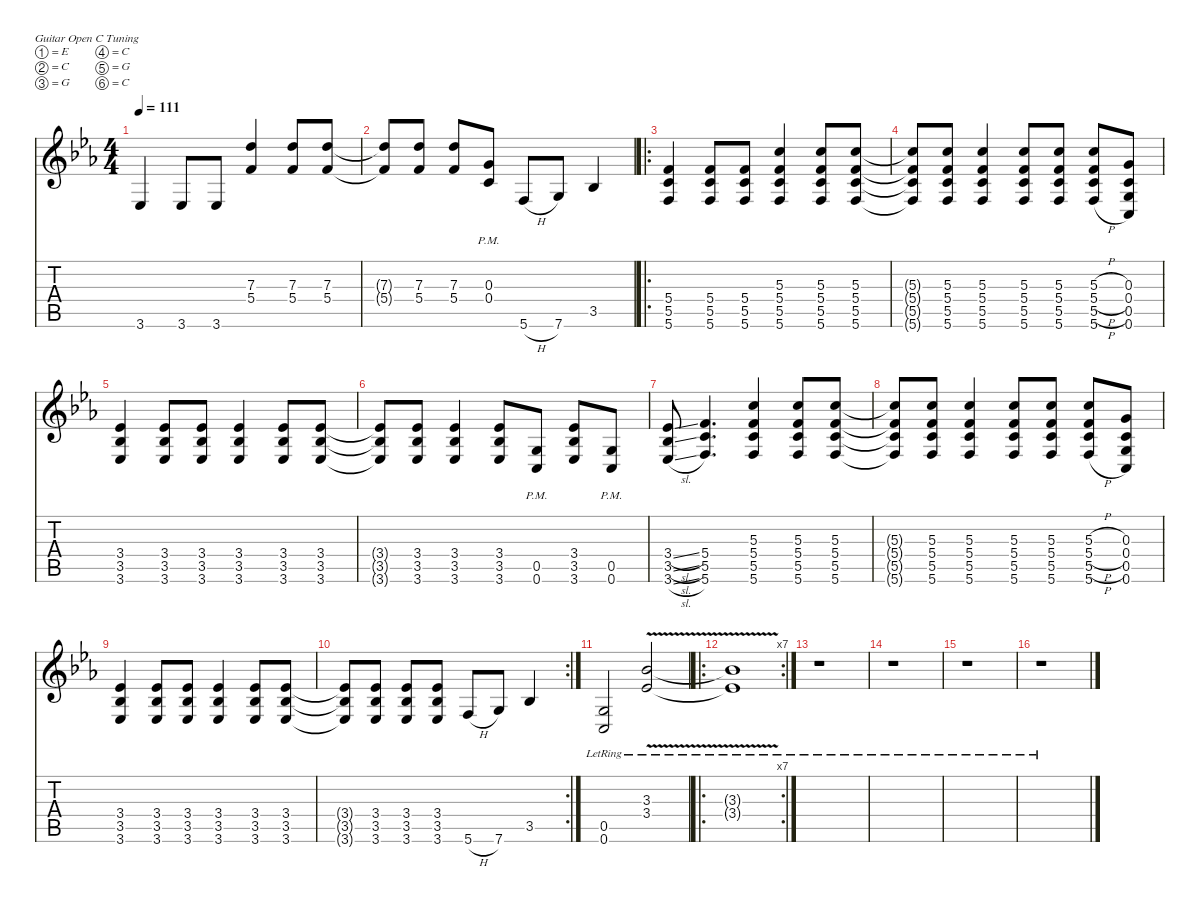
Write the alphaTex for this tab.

\defaultSystemsLayout 4
\hideDynamics
\bracketExtendMode nobrackets
\singleTrackTrackNamePolicy hidden
\multiTrackTrackNamePolicy hidden
\firstSystemTrackNameMode fullname
\firstSystemTrackNameOrientation horizontal
\otherSystemsTrackNameOrientation horizontal
\track ("Layers" "dist.guit.") {instrument distortionguitar}
\staff {score tabs}
\tuning (E4 C4 G3 C3 G2 C2)
\ts (4 4)
\tempo 111
\clef g2
\ks eb
3.6{acc b}.4{dy f beam Up} 3.6{acc b}.8{beam Up} 3.6{acc b}.8{beam Up} (7.3{acc forcenatural} 5.4{acc forcenatural}).4{beam Up} (7.3{acc forcenatural} 5.4{acc forcenatural}).8{beam Up} (7.3{acc forcenatural} 5.4{acc forcenatural}).8{beam Up} |
(7.3{t acc forcenatural} 5.4{t acc forcenatural}).8{beam Up} (7.3{acc forcenatural} 5.4{acc forcenatural}).8{beam Up} (7.3{acc forcenatural} 5.4{acc forcenatural}).8{beam Up} (0.3{pm acc forcenatural} 0.4{pm acc forcenatural}).8{beam Up} 5.6{h acc forcenatural}.8{beam Up} 7.6{acc forcenatural}.8{beam Up} 3.5{acc b}.4{beam Up} |
\ro
(5.4{acc forcenatural} 5.5{acc forcenatural} 5.6{acc forcenatural}).4{beam Up} (5.4{acc forcenatural} 5.5{acc forcenatural} 5.6{acc forcenatural}).8{beam Up} (5.4{acc forcenatural} 5.5{acc forcenatural} 5.6{acc forcenatural}).8{beam Up} (5.3{acc forcenatural} 5.4{acc forcenatural} 5.5{acc forcenatural} 5.6{acc forcenatural}).4{beam Up} (5.3{acc forcenatural} 5.4{acc forcenatural} 5.5{acc forcenatural} 5.6{acc forcenatural}).8{beam Up} (5.3{acc forcenatural} 5.4{acc forcenatural} 5.5{acc forcenatural} 5.6{acc forcenatural}).8{beam Up} |
(5.3{t acc forcenatural} 5.4{t acc forcenatural} 5.5{t acc forcenatural} 5.6{t acc forcenatural}).8{beam Up} (5.3{acc forcenatural} 5.4{acc forcenatural} 5.5{acc forcenatural} 5.6{acc forcenatural}).8{beam Up} (5.3{acc forcenatural} 5.4{acc forcenatural} 5.5{acc forcenatural} 5.6{acc forcenatural}).4{beam Up} (5.3{acc forcenatural} 5.4{acc forcenatural} 5.5{acc forcenatural} 5.6{acc forcenatural}).8{beam Up} (5.3{acc forcenatural} 5.4{acc forcenatural} 5.5{acc forcenatural} 5.6{acc forcenatural}).8{beam Up} (5.3{h acc forcenatural} 5.4{h acc forcenatural} 5.5{h acc forcenatural} 5.6{h acc forcenatural}).8{beam Up} (0.3{acc forcenatural} 0.4{acc forcenatural} 0.5{acc forcenatural} 0.6{acc forcenatural}).8{beam Up} |
(3.4{acc b} 3.5{acc b} 3.6{acc b}).4{beam Up} (3.4{acc b} 3.5{acc b} 3.6{acc b}).8{beam Up} (3.4{acc b} 3.5{acc b} 3.6{acc b}).8{beam Up} (3.4{acc b} 3.5{acc b} 3.6{acc b}).4{beam Up} (3.4{acc b} 3.5{acc b} 3.6{acc b}).8{beam Up} (3.4{acc b} 3.5{acc b} 3.6{acc b}).8{beam Up} |
(3.4{t acc b} 3.5{t acc b} 3.6{t acc b}).8{beam Up} (3.4{acc b} 3.5{acc b} 3.6{acc b}).8{beam Up} (3.4{acc b} 3.5{acc b} 3.6{acc b}).4{beam Up} (3.4{acc b} 3.5{acc b} 3.6{acc b}).8{beam Up} (0.5{pm acc forcenatural} 0.6{pm acc forcenatural}).8{beam Up} (3.4{acc b} 3.5{acc b} 3.6{acc b}).8{beam Up} (0.5{pm acc forcenatural} 0.6{pm acc forcenatural}).8{beam Up} |
(3.4{sl acc b} 3.5{sl acc b} 3.6{sl acc b}).8{beam Up} (5.4{acc forcenatural} 5.5{acc forcenatural} 5.6{acc forcenatural}).4{d beam Up} (5.3{acc forcenatural} 5.4{acc forcenatural} 5.5{acc forcenatural} 5.6{acc forcenatural}).4{beam Up} (5.3{acc forcenatural} 5.4{acc forcenatural} 5.5{acc forcenatural} 5.6{acc forcenatural}).8{beam Up} (5.3{acc forcenatural} 5.4{acc forcenatural} 5.5{acc forcenatural} 5.6{acc forcenatural}).8{beam Up} |
(5.3{t acc forcenatural} 5.4{t acc forcenatural} 5.5{t acc forcenatural} 5.6{t acc forcenatural}).8{beam Up} (5.3{acc forcenatural} 5.4{acc forcenatural} 5.5{acc forcenatural} 5.6{acc forcenatural}).8{beam Up} (5.3{acc forcenatural} 5.4{acc forcenatural} 5.5{acc forcenatural} 5.6{acc forcenatural}).4{beam Up} (5.3{acc forcenatural} 5.4{acc forcenatural} 5.5{acc forcenatural} 5.6{acc forcenatural}).8{beam Up} (5.3{acc forcenatural} 5.4{acc forcenatural} 5.5{acc forcenatural} 5.6{acc forcenatural}).8{beam Up} (5.3{h acc forcenatural} 5.4{h acc forcenatural} 5.5{h acc forcenatural} 5.6{h acc forcenatural}).8{beam Up} (0.3{acc forcenatural} 0.4{acc forcenatural} 0.5{acc forcenatural} 0.6{acc forcenatural}).8{beam Up} |
(3.4{acc b} 3.5{acc b} 3.6{acc b}).4{beam Up} (3.4{acc b} 3.5{acc b} 3.6{acc b}).8{beam Up} (3.4{acc b} 3.5{acc b} 3.6{acc b}).8{beam Up} (3.4{acc b} 3.5{acc b} 3.6{acc b}).4{beam Up} (3.4{acc b} 3.5{acc b} 3.6{acc b}).8{beam Up} (3.4{acc b} 3.5{acc b} 3.6{acc b}).8{beam Up} |
\rc 2
(3.4{t acc b} 3.5{t acc b} 3.6{t acc b}).8{beam Up} (3.4{acc b} 3.5{acc b} 3.6{acc b}).8{beam Up} (3.4{acc b} 3.5{acc b} 3.6{acc b}).8{beam Up} (3.4{acc b} 3.5{acc b} 3.6{acc b}).8{beam Up} 5.6{h acc forcenatural}.8{beam Up} 7.6{acc forcenatural}.8{beam Up} 3.5{acc b}.4{beam Up} |
(0.5{lr acc forcenatural} 0.6{lr acc forcenatural}).2{beam Up} (3.3{v lr acc b} 3.4{v lr acc b}).2{beam Up} |
\ro
\rc 7
(3.3{v lr t acc b} 3.4{v lr t acc b}).1{beam Up} |
r.1{beam Down} |
r.1{beam Down} |
r.1{beam Down} |
r.1{beam Down}
